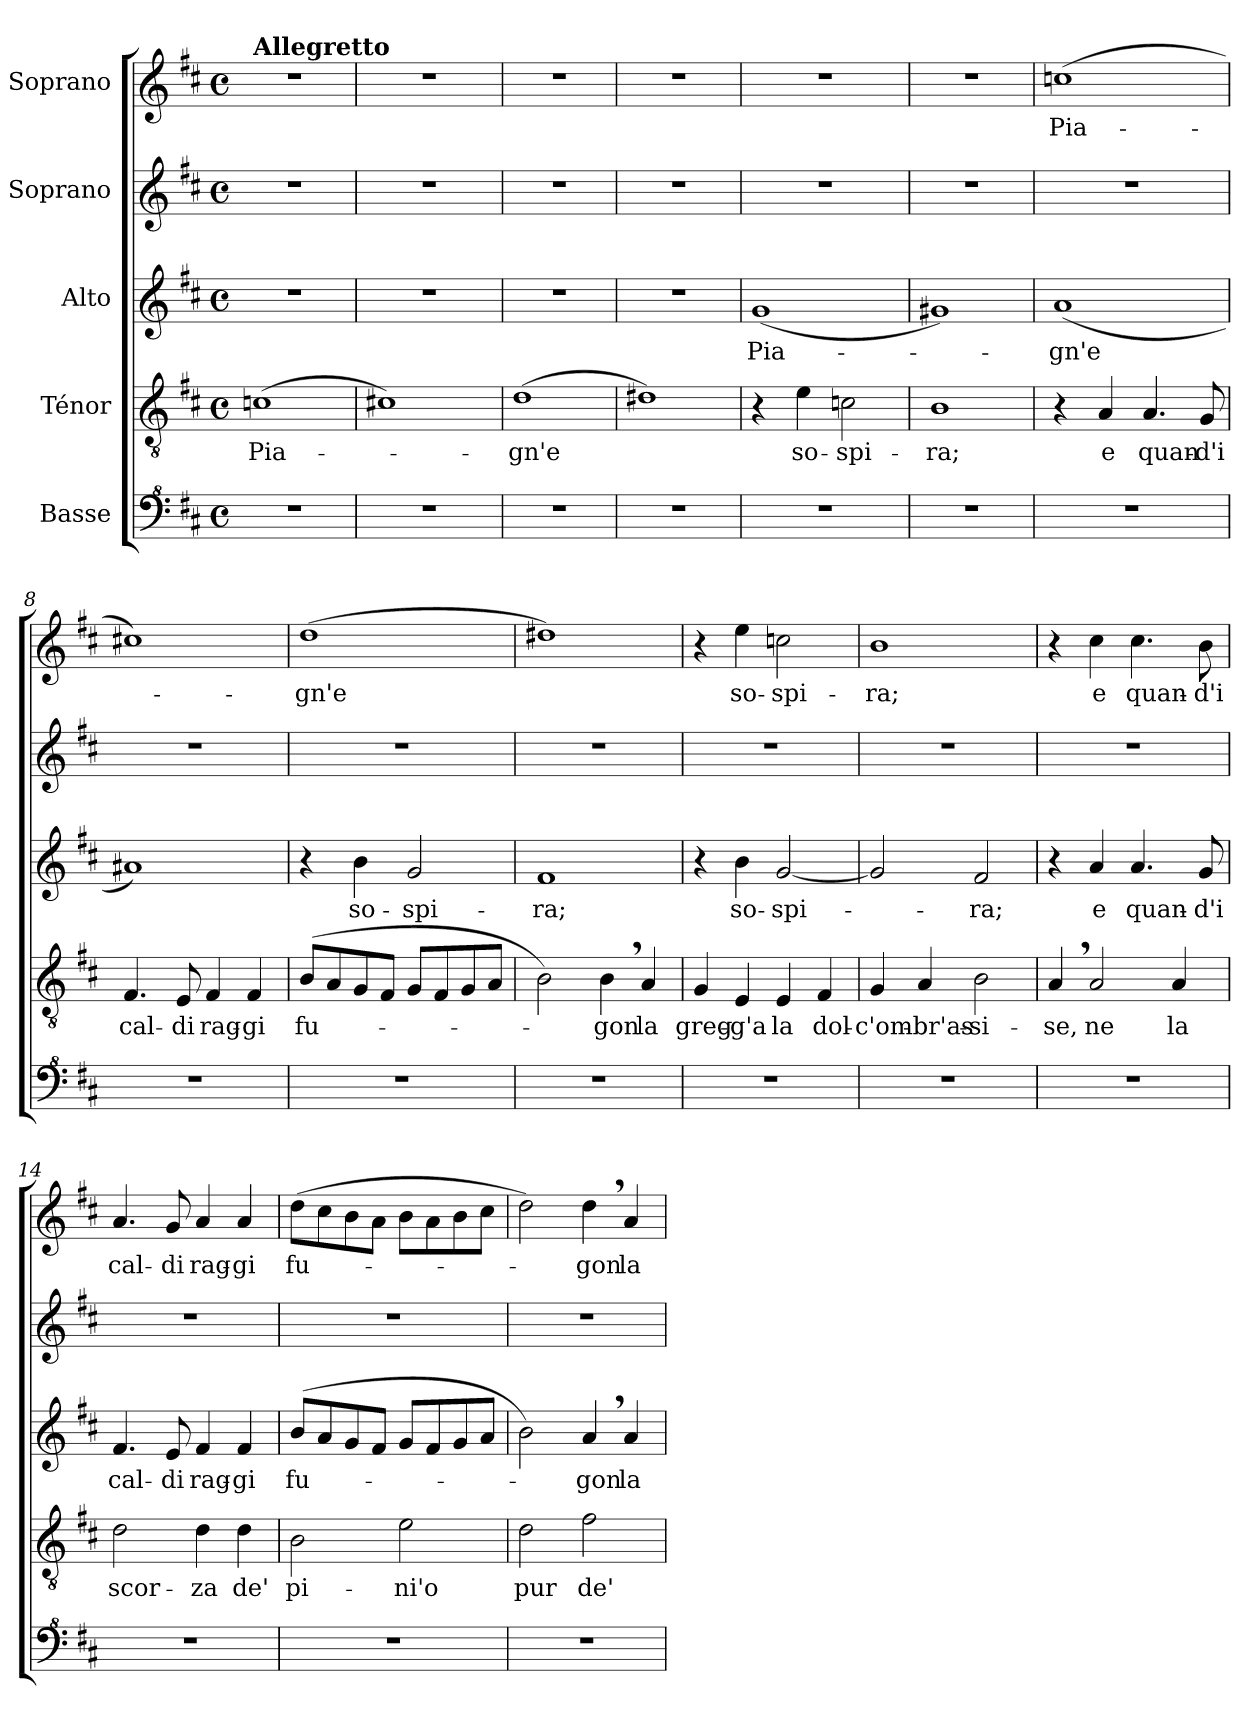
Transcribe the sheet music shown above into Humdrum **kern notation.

**kern	**kern	**text	**kern	**text	**kern	**kern	**text
*part5	*part4	*part4	*part3	*part3	*part2	*part1	*part1
*staff5	*staff4	*staff4	*staff3	*staff3	*staff2	*staff1	*staff1
*I"Basse	*I"Ténor	*	*I"Alto	*	*I"Soprano	*I"Soprano	*
*clefF^4	*clefGv2	*	*clefG2	*	*clefG2	*clefG2	*
*ITrd7c12	*	*	*	*	*	*	*
*k[f#c#]	*k[f#c#]	*	*k[f#c#]	*	*k[f#c#]	*k[f#c#]	*
*M4/4	*M4/4	*	*M4/4	*	*M4/4	*M4/4	*
*met(c)	*met(c)	*	*met(c)	*	*met(c)	*met(c)	*
=1	=1	=1	=1	=1	=1	=1	=1
!	!	!	!	!	!	!LO:TX:a:B:t=Allegretto	!
!	!	!LO:LY:b	!	!	!	!	!
1r	(>1cn	Pia-	1r	.	1r	1r	.
=2	=2	=2	=2	=2	=2	=2	=2
1r	1c#X)	.	1r	.	1r	1r	.
=3	=3	=3	=3	=3	=3	=3	=3
!	!	!LO:LY:b	!	!	!	!	!
1r	(>1d	-gn'e	1r	.	1r	1r	.
=4	=4	=4	=4	=4	=4	=4	=4
1r	1d#X)	.	1r	.	1r	1r	.
=5	=5	=5	=5	=5	=5	=5	=5
!	!	!	!	!LO:LY:b	!	!	!
1r	4r	.	(<1g	Pia-	1r	1r	.
!	!	!LO:LY:b	!	!	!	!	!
.	4e\	so-	.	.	.	.	.
!	!	!LO:LY:b	!	!	!	!	!
.	2cn\	-spi-	.	.	.	.	.
=6	=6	=6	=6	=6	=6	=6	=6
!	!	!LO:LY:b	!	!	!	!	!
1r	1B	-ra;	1g#X)	.	1r	1r	.
=7	=7	=7	=7	=7	=7	=7	=7
!	!	!	!	!LO:LY:b	!	!	!LO:LY:b
1r	4r	.	(<1a	-gn'e	1r	(>1ccn	Pia-
!	!	!LO:LY:b	!	!	!	!	!
.	4A/	e	.	.	.	.	.
!	!	!LO:LY:b	!	!	!	!	!
.	4.A/	quan-	.	.	.	.	.
!	!	!LO:LY:b	!	!	!	!	!
.	8G/	-d'i	.	.	.	.	.
=8	=8	=8	=8	=8	=8	=8	=8
!	!	!LO:LY:b	!	!	!	!	!
1r	4.F#/	cal-	1a#X)	.	1r	1cc#X)	.
!	!	!LO:LY:b	!	!	!	!	!
.	8E/	-di	.	.	.	.	.
!	!	!LO:LY:b	!	!	!	!	!
.	4F#/	rag-	.	.	.	.	.
!	!	!LO:LY:b	!	!	!	!	!
.	4F#/	-gi	.	.	.	.	.
=9	=9	=9	=9	=9	=9	=9	=9
!	!	!LO:LY:b	!	!	!	!	!LO:LY:b
1r	(>8B/L	fu-	4r	.	1r	(>1dd	-gn'e
.	8A/	.	.	.	.	.	.
!	!	!	!	!LO:LY:b	!	!	!
.	8G/	.	4b\	so-	.	.	.
.	8F#/J	.	.	.	.	.	.
!	!	!	!	!LO:LY:b	!	!	!
.	8G/L	.	2g/	-spi-	.	.	.
.	8F#/	.	.	.	.	.	.
.	8G/	.	.	.	.	.	.
.	8A/J	.	.	.	.	.	.
!!LO:LB:g=z
=10	=10	=10	=10	=10	=10	=10	=10
!	!	!	!	!LO:LY:b	!	!	!
1r	2B\)	.	1f#	-ra;	1r	1dd#X)	.
!	!	!LO:LY:b	!	!	!	!	!
.	4B,\	-gon	.	.	.	.	.
!	!	!LO:LY:b	!	!	!	!	!
.	4A/	la	.	.	.	.	.
=11	=11	=11	=11	=11	=11	=11	=11
!	!	!LO:LY:b	!	!	!	!	!
1r	4G/	greg-	4r	.	1r	4r	.
!	!	!LO:LY:b	!	!LO:LY:b	!	!	!LO:LY:b
.	4E/	-g'a	4b\	so-	.	4ee\	so-
!	!	!LO:LY:b	!	!LO:LY:b	!	!	!LO:LY:b
.	4E/	la	[2g/	-spi-	.	2ccn\	-spi-
!	!	!LO:LY:b	!	!	!	!	!
.	4F#/	dol-	.	.	.	.	.
=12	=12	=12	=12	=12	=12	=12	=12
!	!	!LO:LY:b	!	!	!	!	!LO:LY:b
1r	4G/	-c'om-	2g/]	.	1r	1b	-ra;
!	!	!LO:LY:b	!	!	!	!	!
.	4A/	-br'as-	.	.	.	.	.
!	!	!LO:LY:b	!	!LO:LY:b	!	!	!
.	2B\	-si-	2f#/	-ra;	.	.	.
=13	=13	=13	=13	=13	=13	=13	=13
!	!	!LO:LY:b	!	!	!	!	!
1r	4A,/	-se,	4r	.	1r	4r	.
!	!	!LO:LY:b	!	!LO:LY:b	!	!	!LO:LY:b
.	2A/	ne	4a/	e	.	4cc#\	e
!	!	!	!	!LO:LY:b	!	!	!LO:LY:b
.	.	.	4.a/	quan-	.	4.cc#\	quan-
!	!	!LO:LY:b	!	!	!	!	!
.	4A/	la	.	.	.	.	.
!	!	!	!	!LO:LY:b	!	!	!LO:LY:b
.	.	.	8g/	-d'i	.	8b\	-d'i
=14	=14	=14	=14	=14	=14	=14	=14
!	!	!LO:LY:b	!	!LO:LY:b	!	!	!LO:LY:b
1r	2d\	scor-	4.f#/	cal-	1r	4.a/	cal-
!	!	!	!	!LO:LY:b	!	!	!LO:LY:b
.	.	.	8e/	-di	.	8g/	-di
!	!	!LO:LY:b	!	!LO:LY:b	!	!	!LO:LY:b
.	4d\	-za	4f#/	rag-	.	4a/	rag-
!	!	!LO:LY:b	!	!LO:LY:b	!	!	!LO:LY:b
.	4d\	de'	4f#/	-gi	.	4a/	-gi
=15	=15	=15	=15	=15	=15	=15	=15
!	!	!LO:LY:b	!	!LO:LY:b	!	!	!LO:LY:b
1r	2B\	pi-	(>8b/L	fu-	1r	(>8dd\L	fu-
.	.	.	8a/	.	.	8cc#\	.
.	.	.	8g/	.	.	8b\	.
.	.	.	8f#/J	.	.	8a\J	.
!	!	!LO:LY:b	!	!	!	!	!
.	2e\	-ni'o	8g/L	.	.	8b\L	.
.	.	.	8f#/	.	.	8a\	.
.	.	.	8g/	.	.	8b\	.
.	.	.	8a/J	.	.	8cc#\J	.
!!LO:PB:g=z
=16	=16	=16	=16	=16	=16	=16	=16
!	!	!LO:LY:b	!	!	!	!	!
1r	2d\	pur	2b\)	.	1r	2dd\)	.
!	!	!LO:LY:b	!	!LO:LY:b	!	!	!LO:LY:b
.	2f#\	de'	4a,/	-gon	.	4dd,\	-gon
!	!	!	!	!LO:LY:b	!	!	!LO:LY:b
.	.	.	4a/	la	.	4a/	la
=	=	=	=	=	=	=	=
*-	*-	*-	*-	*-	*-	*-	*-
